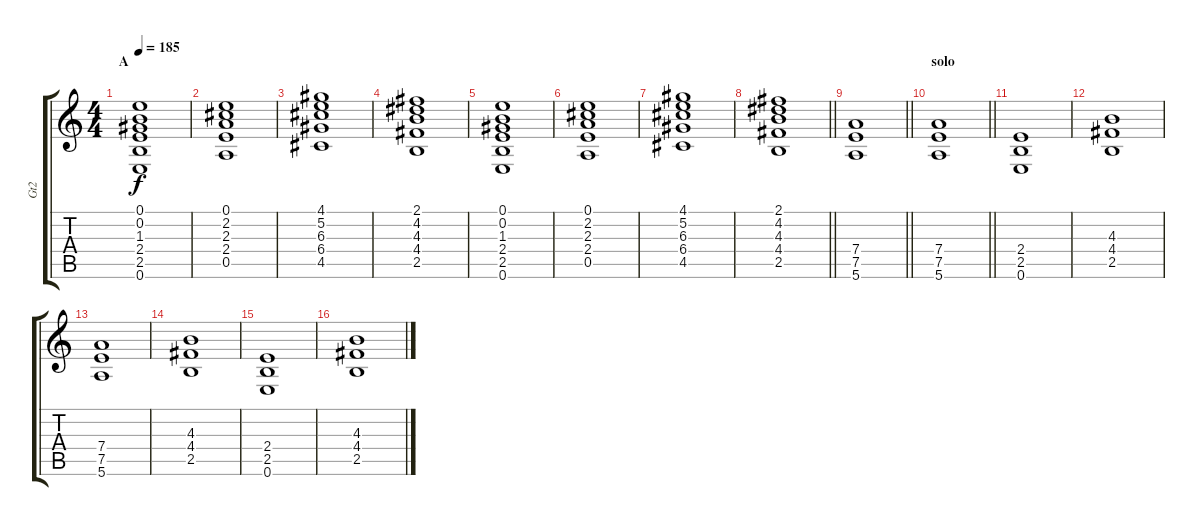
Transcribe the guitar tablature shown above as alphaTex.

\track ("Gt2" "Gt2") {instrument distortionguitar}
\staff {score tabs}
\tuning (E4 B3 G3 D3 A2 E2) {hide}
\ts (4 4)
\section ("" "A")
\tempo 185
\clef g2
\ks c
(0.1 0.2 1.3 2.4 2.5 0.6).1{dy f} |
(0.1 2.2 2.3 2.4 0.5).1 |
(4.1 5.2 6.3 6.4 4.5).1 |
(2.1 4.2 4.3 4.4 2.5).1 |
(0.1 0.2 1.3 2.4 2.5 0.6).1 |
(0.1 2.2 2.3 2.4 0.5).1 |
(4.1 5.2 6.3 6.4 4.5).1 |
\barLineRight lightlight
(2.1 4.2 4.3 4.4 2.5).1 |
\barLineRight lightlight
(7.4 7.5 5.6).1 |
\section ("" "solo")
\barLineRight lightlight
(7.4 7.5 5.6).1 |
(2.4 2.5 0.6).1 |
(4.3 4.4 2.5).1 |
(7.4 7.5 5.6).1 |
(4.3 4.4 2.5).1 |
(2.4 2.5 0.6).1 |
(4.3 4.4 2.5).1
